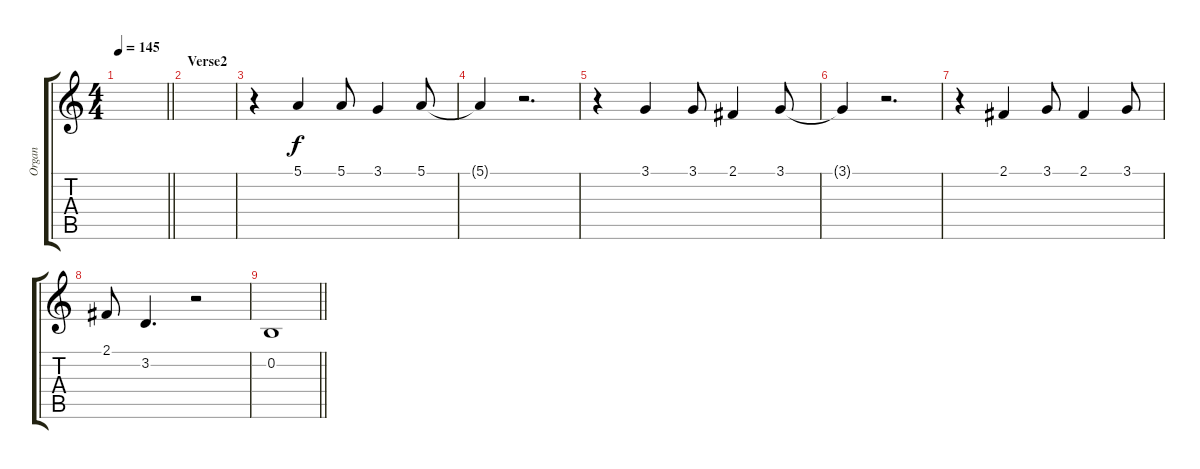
\track ("Organ" "Organ") {instrument recorder}
\staff {score tabs}
\tuning (E4 B3 G3 D3 A2 E2) {hide}
\ts (4 4)
\tempo 145
\clef g2
\barLineRight lightlight
\ks c
|
\section ("" "Verse2")
|
r.4 5.1.4 5.1.8 3.1.4 5.1.8 |
5.1{t}.4 r.2{d} |
r.4 3.1.4 3.1.8 2.1.4 3.1.8 |
3.1{t}.4 r.2{d} |
r.4 2.1.4 3.1.8 2.1.4 3.1.8 |
2.1.8 3.2.4{d} r.2 |
\barLineRight lightlight
0.2.1
